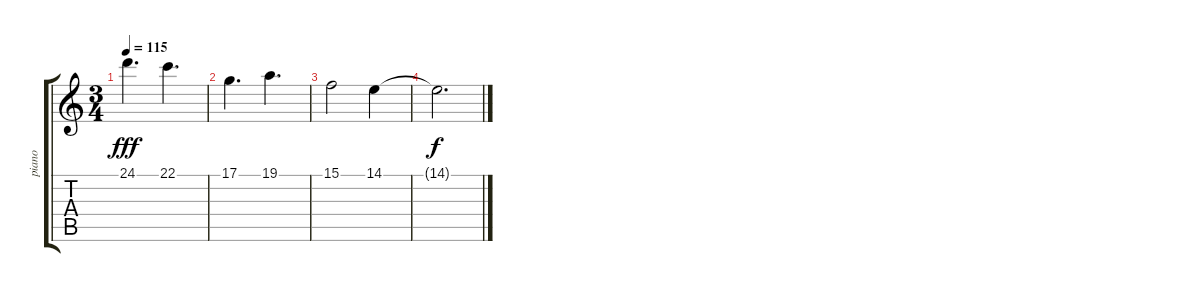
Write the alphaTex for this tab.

\track ("piano" "piano") {instrument acousticgrandpiano}
\staff {score tabs}
\tuning (D4 A3 F3 C3 G2 C2) {hide}
\ts (3 4)
\tempo 115
\clef g2
\ks c
24.1.4{d dy fff} 22.1.4{d} |
17.1.4{d} 19.1.4{d} |
15.1.2 14.1.4 |
14.1{t}.2{d dy f}
